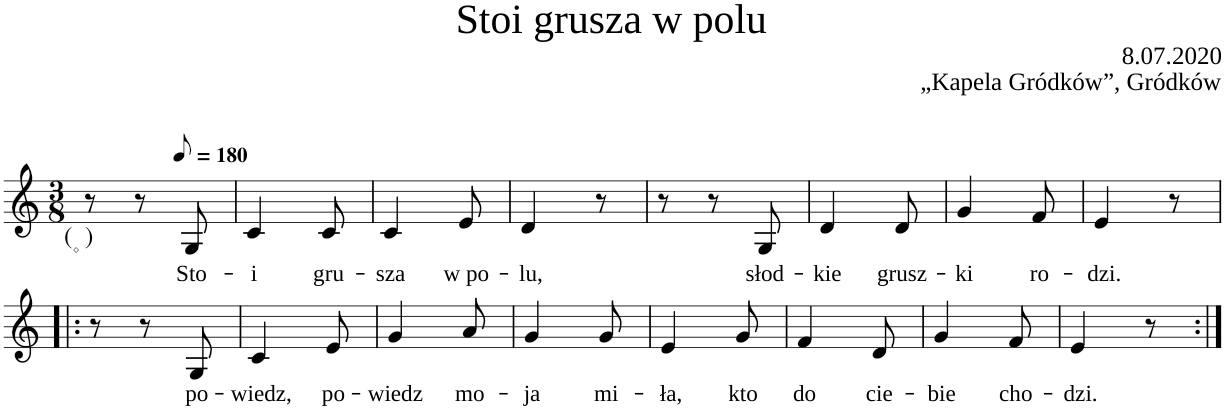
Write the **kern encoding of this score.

**kern	**text
*part1	*part1
*staff1	*staff1
*I"Voce	*
*I'V.	*
*clefG2	*
*k[]	*
*M3/8	*
=1	=1
8r	.
8r	.
*MM90	*
!	!LO:LY:b
8G/	Sto-
=2	=2
!	!LO:LY:b
4c/	-i
!	!LO:LY:b
8c/	gru-
=3	=3
!	!LO:LY:b
4c/	-sza
!	!LO:LY:b
8e/	w po-
=4	=4
!	!LO:LY:b
4d/	-lu,
8r	.
=5	=5
8r	.
8r	.
!	!LO:LY:b
8G/	słod-
=6	=6
!	!LO:LY:b
4d/	-kie
!	!LO:LY:b
8d/	grusz-
=7	=7
!	!LO:LY:b
4g/	-ki
!	!LO:LY:b
8f/	ro-
=8	=8
!	!LO:LY:b
4e/	-dzi.
8r	.
!!LO:LB:g=z
=1!|:	=1!|:
8r	.
8r	.
!	!LO:LY:b
8G/	po-
=2	=2
!	!LO:LY:b
4c/	-wiedz,
!	!LO:LY:b
8e/	po-
=3	=3
!	!LO:LY:b
4g/	-wiedz
!	!LO:LY:b
8a/	mo-
=4	=4
!	!LO:LY:b
4g/	-ja
!	!LO:LY:b
8g/	mi-
=5	=5
!	!LO:LY:b
4e/	-ła,
!	!LO:LY:b
8g/	kto
=6	=6
!	!LO:LY:b
4f/	do
!	!LO:LY:b
8d/	cie-
=7	=7
!	!LO:LY:b
4g/	-bie
!	!LO:LY:b
8f/	cho-
=8	=8
!	!LO:LY:b
4e/	-dzi.
8r	.
=:|!	=:|!
*-	*-
